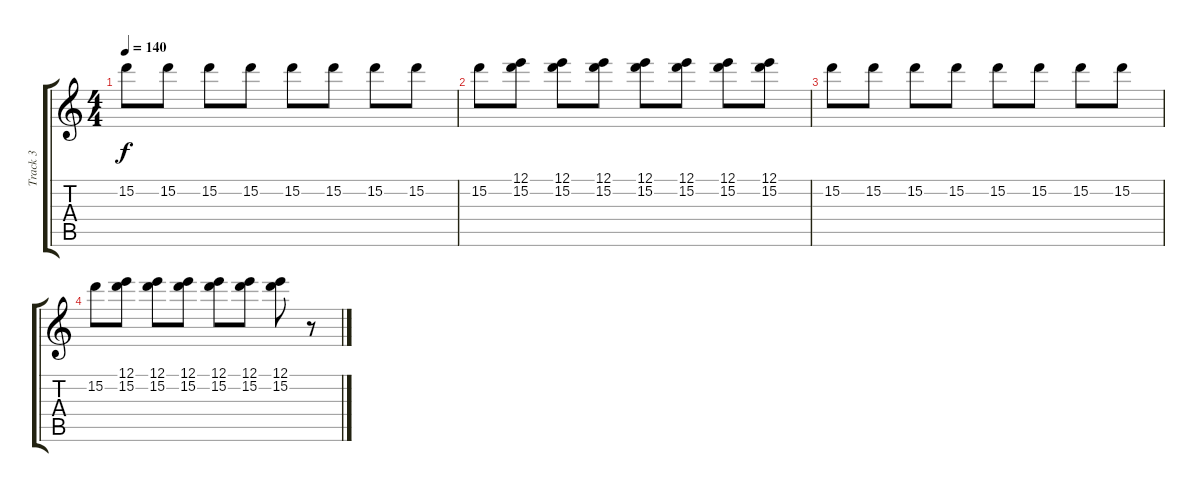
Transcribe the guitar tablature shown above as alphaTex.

\track ("Track 3" "Track 3") {instrument overdrivenguitar}
\staff {score tabs}
\tuning (E4 B3 G3 D3 A2 E2) {hide}
\ts (4 4)
\tempo 140
\clef g2
\ks c
15.2.8{dy f} 15.2.8 15.2.8 15.2.8 15.2.8 15.2.8 15.2.8 15.2.8 |
15.2.8 (12.1 15.2).8 (12.1 15.2).8 (12.1 15.2).8 (12.1 15.2).8 (12.1 15.2).8 (12.1 15.2).8 (12.1 15.2).8 |
15.2.8 15.2.8 15.2.8 15.2.8 15.2.8 15.2.8 15.2.8 15.2.8 |
15.2.8 (12.1 15.2).8 (12.1 15.2).8 (12.1 15.2).8 (12.1 15.2).8 (12.1 15.2).8 (12.1 15.2).8 r.8
